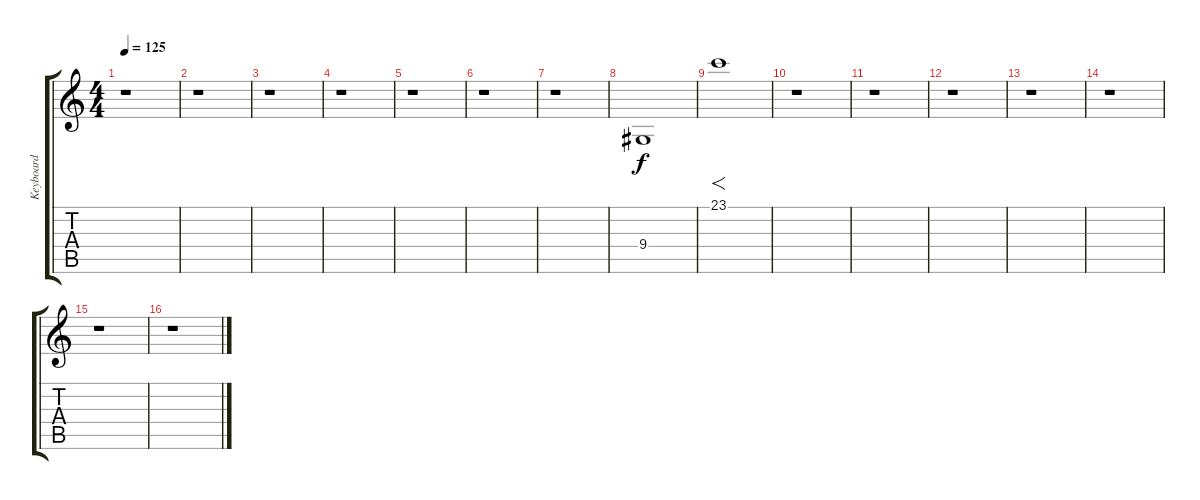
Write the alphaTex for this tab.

\track ("Keyboard" "Keyboard") {instrument stringensemble1}
\staff {score tabs}
\tuning (Db4 Ab3 E3 B2 Gb2 Db2) {hide}
\ts (4 4)
\tempo 125
\clef g2
\ks c
r.1{dy f} |
r.1 |
r.1 |
r.1 |
r.1 |
r.1 |
r.1 |
9.4.1 |
23.1.1{f instrument distortionguitar} |
r.1 |
r.1 |
r.1 |
r.1 |
r.1 |
r.1 |
r.1
